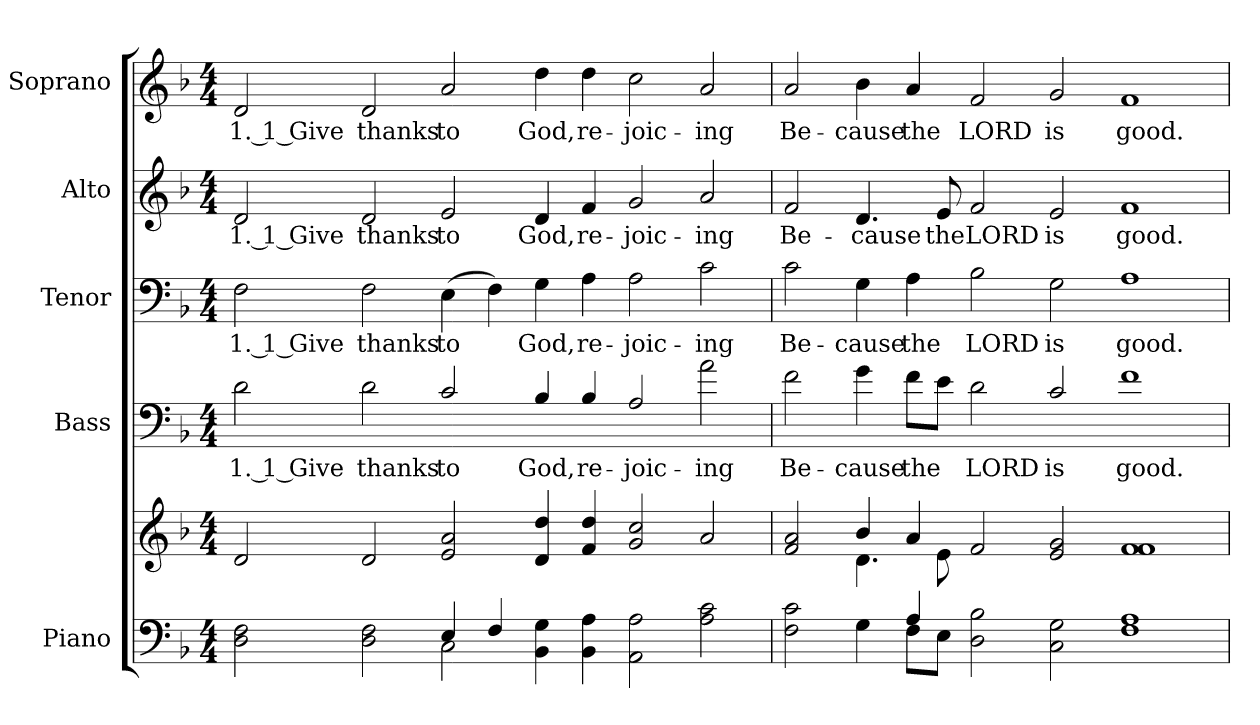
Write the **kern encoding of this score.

**kern	**kern	**kern	**text	**kern	**text	**kern	**text	**kern	**text
*part5	*part5	*part4	*part4	*part3	*part3	*part2	*part2	*part1	*part1
*staff6	*staff5	*staff4	*staff4	*staff3	*staff3	*staff2	*staff2	*staff1	*staff1
*I"Piano	*	*I"Bass	*	*I"Tenor	*	*I"Alto	*	*I"Soprano	*
*I'Pno.	*	*I'B.	*	*I'T.	*	*I'A.	*	*I'S.	*
!!LO:PB:g=z
*clefF4	*clefG2	*clefF4	*	*clefF4	*	*clefG2	*	*clefG2	*
*	*	*ITrd7c12	*	*	*	*	*	*	*
*k[b-]	*k[b-]	*k[b-]	*	*k[b-]	*	*k[b-]	*	*k[b-]	*
*F:	*F:	*F:	*	*F:	*	*F:	*	*F:	*
*M4/4	*M4/4	*M4/4	*	*M4/4	*	*M4/4	*	*M4/4	*
*MM150	*MM150	*MM150	*	*MM150	*	*MM150	*	*MM150	*
=1	=1	=1	=1	=1	=1	=1	=1	=1	=1
*^	*	*	*	*	*	*	*	*	*
!	!	!	!	!LO:LY:b:color=#000000	!	!	!	!	!	!
!	!	!	!	!	!	!LO:LY:b:color=#000000	!	!	!	!
!	!	!	!	!	!	!	!	!LO:LY:b:color=#000000	!	!
!	!	!	!	!	!	!	!	!	!	!LO:LY:b:color=#000000
2Di\ 2Fi	1ryy	2di/	2Di\	1. 1 Give	2Fi\	1. 1 Give	2di/	1. 1 Give	2di/	1. 1 Give
!	!	!	!	!LO:LY:b:color=#000000	!	!	!	!	!	!
!	!	!	!	!	!	!LO:LY:b:color=#000000	!	!	!	!
!	!	!	!	!	!	!	!	!LO:LY:b:color=#000000	!	!
!	!	!	!	!	!	!	!	!	!	!LO:LY:b:color=#000000
2Di\ 2Fi	.	2di/	2Di\	thanks	2Fi\	thanks	2di/	thanks	2di/	thanks
!	!	!	!	!LO:LY:b:color=#000000	!	!	!	!	!	!
!	!	!	!	!	!	!LO:LY:b:color=#000000	!	!	!	!
!	!	!	!	!	!	!	!	!LO:LY:b:color=#000000	!	!
!	!	!	!	!	!	!	!	!	!	!LO:LY:b:color=#000000
4Ei/	2Ci\	2ei/ 2ai	2Ci/	to	(4Ei\	to	2ei/	to	2ai/	to
4Fi/	.	.	.	.	4Fi\)	.	.	.	.	.
!	!	!	!	!LO:LY:b:color=#000000	!	!	!	!	!	!
!	!	!	!	!	!	!LO:LY:b:color=#000000	!	!	!	!
!	!	!	!	!	!	!	!	!LO:LY:b:color=#000000	!	!
!	!	!	!	!	!	!	!	!	!	!LO:LY:b:color=#000000
4BB-i\ 4Gi	1.ryy	4di/ 4ddi	4BB-i/	God,	4Gi\	God,	4di/	God,	4ddi\	God,
!	!	!	!	!LO:LY:b:color=#000000	!	!	!	!	!	!
!	!	!	!	!	!	!LO:LY:b:color=#000000	!	!	!	!
!	!	!	!	!	!	!	!	!LO:LY:b:color=#000000	!	!
!	!	!	!	!	!	!	!	!	!	!LO:LY:b:color=#000000
4BB-i\ 4Ai	.	4fi/ 4ddi	4BB-i/	re-	4Ai\	re-	4fi/	re-	4ddi\	re-
!	!	!	!	!LO:LY:b:color=#000000	!	!	!	!	!	!
!	!	!	!	!	!	!LO:LY:b:color=#000000	!	!	!	!
!	!	!	!	!	!	!	!	!LO:LY:b:color=#000000	!	!
!	!	!	!	!	!	!	!	!	!	!LO:LY:b:color=#000000
2AAi\ 2Ai	.	2gi/ 2cci	2AAi/	-joic-	2Ai\	-joic-	2gi/	-joic-	2cci\	-joic-
!	!	!	!	!LO:LY:b:color=#000000	!	!	!	!	!	!
!	!	!	!	!	!	!LO:LY:b:color=#000000	!	!	!	!
!	!	!	!	!	!	!	!	!LO:LY:b:color=#000000	!	!
!	!	!	!	!	!	!	!	!	!	!LO:LY:b:color=#000000
2Ai\ 2ci	.	2ai/	2Ai\	-ing	2ci\	-ing	2ai/	-ing	2ai/	-ing
!!LO:PB:g=z
=2	=2	=2	=2	=2	=2	=2	=2	=2	=2	=2
*	*	*^	*	*	*	*	*	*	*	*
!	!	!	!	!	!LO:LY:b:color=#000000	!	!	!	!	!	!
!	!	!	!	!	!	!	!LO:LY:b:color=#000000	!	!	!	!
!	!	!	!	!	!	!	!	!	!LO:LY:b:color=#000000	!	!
!	!	!	!	!	!	!	!	!	!	!	!LO:LY:b:color=#000000
2Fi\ 2ci	2.ryy	2fi/ 2ai	2ryy	2Fi\	Be-	2ci\	Be-	2fi/	Be-	2ai/	Be-
!	!	!	!	!	!LO:LY:b:color=#000000	!	!	!	!	!	!
!	!	!	!	!	!	!	!LO:LY:b:color=#000000	!	!	!	!
!	!	!	!	!	!	!	!	!	!LO:LY:b:color=#000000	!	!
!	!	!	!	!	!	!	!	!	!	!	!LO:LY:b:color=#000000
4Gi\	.	4b-i/	4.di\	4Gi\	-cause	4Gi\	-cause	4.di/	-cause	4b-i\	-cause
!	!	!	!	!	!LO:LY:b:color=#000000	!	!	!	!	!	!
!	!	!	!	!	!	!	!LO:LY:b:color=#000000	!	!	!	!
!	!	!	!	!	!	!	!	!	!	!	!LO:LY:b:color=#000000
4Ai/	8Fi\L	4ai/	.	8Fi\L	the	4Ai\	the	.	.	4ai/	the
!	!	!	!	!	!	!	!	!	!LO:LY:b:color=#000000	!	!
.	8Ei\J	.	8ei\	8Ei\J	.	.	.	8ei/	the	.	.
!	!	!	!	!	!LO:LY:b:color=#000000	!	!	!	!	!	!
!	!	!	!	!	!	!	!LO:LY:b:color=#000000	!	!	!	!
!	!	!	!	!	!	!	!	!	!LO:LY:b:color=#000000	!	!
!	!	!	!	!	!	!	!	!	!	!	!LO:LY:b:color=#000000
2Di\ 2B-i	0ryy	2fi/	0ryy	2Di\	LORD	2B-i\	LORD	2fi/	LORD	2fi/	LORD
!	!	!	!	!	!LO:LY:b:color=#000000	!	!	!	!	!	!
!	!	!	!	!	!	!	!LO:LY:b:color=#000000	!	!	!	!
!	!	!	!	!	!	!	!	!	!LO:LY:b:color=#000000	!	!
!	!	!	!	!	!	!	!	!	!	!	!LO:LY:b:color=#000000
2Ci\ 2Gi	.	2ei/ 2gi	.	2Ci/	is	2Gi\	is	2ei/	is	2gi/	is
!	!	!	!	!	!LO:LY:b:color=#000000	!	!	!	!	!	!
!	!	!	!	!	!	!	!LO:LY:b:color=#000000	!	!	!	!
!	!	!	!	!	!	!	!	!	!LO:LY:b:color=#000000	!	!
!	!	!	!	!	!	!	!	!	!	!	!LO:LY:b:color=#000000
1Fi 1Ai	.	1fi 1fi	.	1Fi	good.	1Ai	good.	1fi	good.	1fi	good.
*v	*v	*	*	*	*	*	*	*	*	*	*
*	*v	*v	*	*	*	*	*	*	*	*
=	=	=	=	=	=	=	=	=	=
*-	*-	*-	*-	*-	*-	*-	*-	*-	*-
